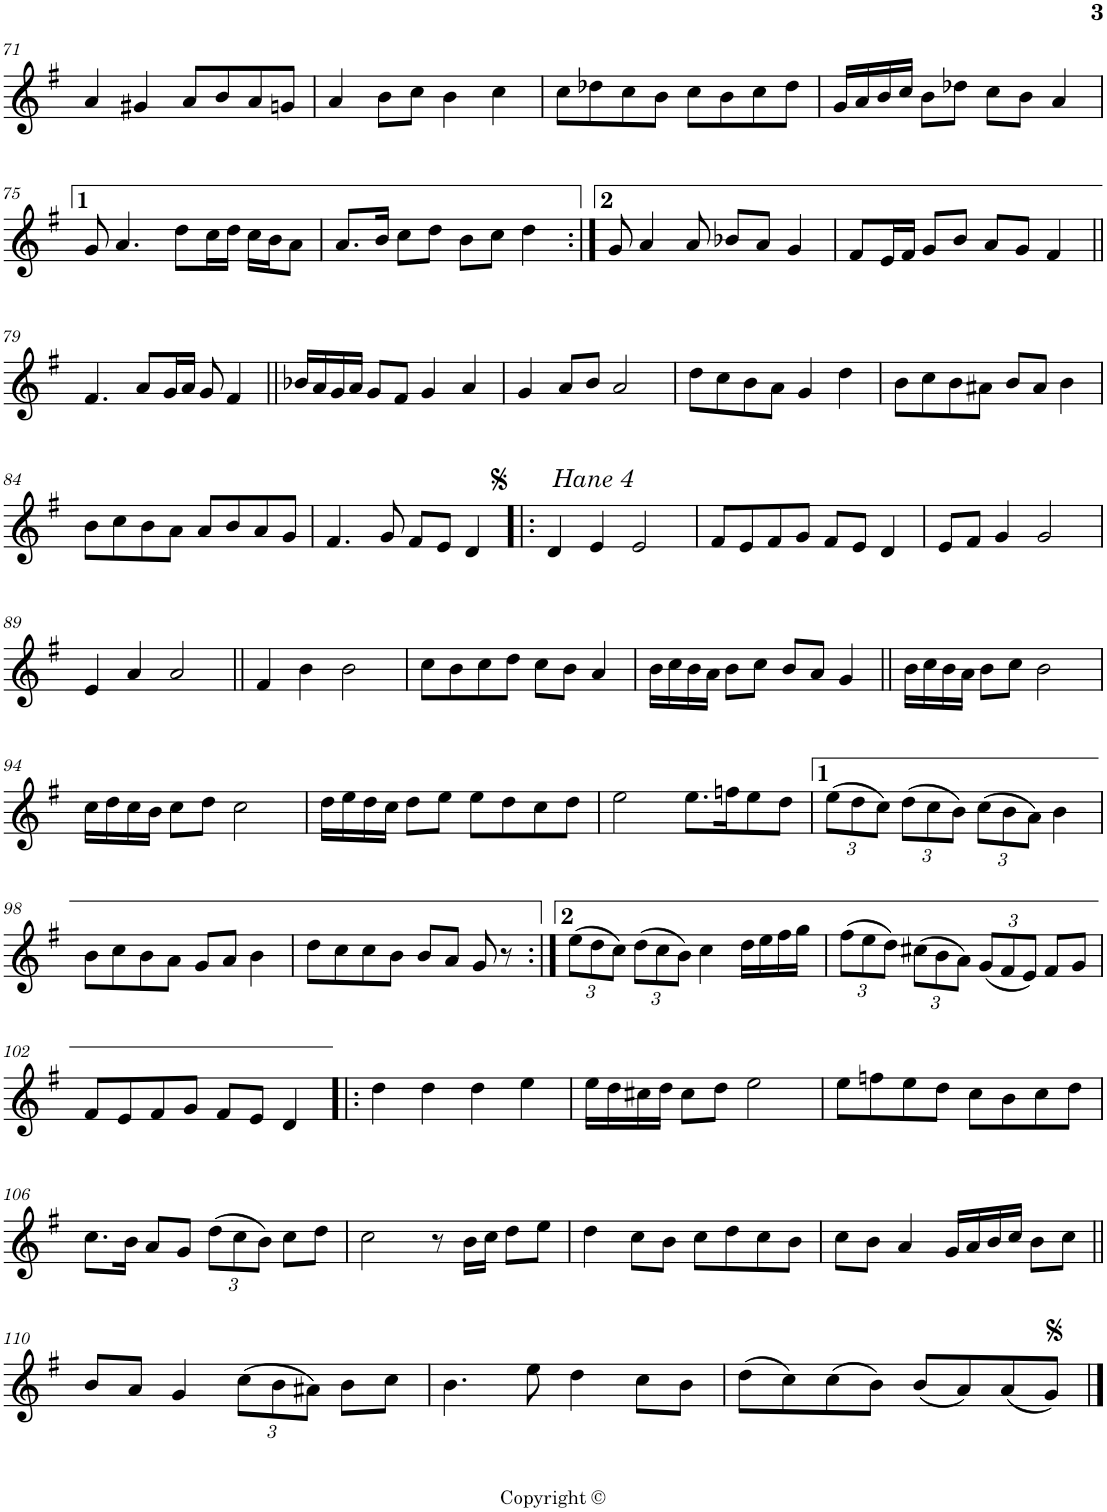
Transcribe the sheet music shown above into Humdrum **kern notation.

**kern
*part1
*staff1
*I"Piano
*I'Pno
!!LO:PB:g=z
*clefG2
*k[f#]
*G:
*M4/4
*met(c)
=71
4a/
4g#X/
8a/L
8b/
8a/
8gn/J
=72
4a/
8b\L
8cc\J
4b\
4cc\
=73
8cc\L
8dd-X\
8cc\
8b\J
8cc\L
8b\
8cc\
8dd-\J
=74
16g/LL
16a/
16b/
16cc/JJ
8b\L
8dd-X\J
8cc\L
8b\J
4a/
!!LO:LB:g=z
=75
8g/
4.a/
8dd\L
16cc\L
16dd\JJ
16cc\LL
16b\J
8a\J
=76
8.a/L
16b/Jk
8cc\L
8dd\J
8b\L
8cc\J
4dd\
=77:|!
8g/
4a/
8a/
8b-X/L
8a/J
4g/
=78
8f#/L
16e/L
16f#/JJ
8g/L
8b/J
8a/L
8g/J
4f#/
!!LO:LB:g=z
=79||
4.f#/
8a/L
16g/L
16a/JJ
8g/
4f#/
=80||
16b-X/LL
16a/
16g/
16a/JJ
8g/L
8f#/J
4g/
4a/
=81
4g/
8a/L
8b/J
2a/
=82
8dd\L
8cc\
8b\
8a\J
4g/
4dd\
=83
8b\L
8cc\
8b\
8a#X\J
8b/L
8a#/J
4b\
!!LO:LB:g=z
=84
8b\L
8cc\
8b\
8a\J
8a/L
8b/
8a/
8g/J
=85
4.f#/
8g/
8f#/L
8e/J
4d/
=86!|:
!LO:TX:a:i:t=Hane 4
4d/
4e/
2e/
=87
8f#/L
8e/
8f#/
8g/J
8f#/L
8e/J
4d/
=88
8e/L
8f#/J
4g/
2g/
!!LO:LB:g=z
=89
4e/
4a/
2a/
=90||
4f#/
4b\
2b\
=91
8cc\L
8b\
8cc\
8dd\J
8cc\L
8b\J
4a/
=92
16b\LL
16cc\
16b\
16a\JJ
8b\L
8cc\J
8b/L
8a/J
4g/
=93||
16b\LL
16cc\
16b\
16a\JJ
8b\L
8cc\J
2b\
!!LO:LB:g=z
=94
16cc\LL
16dd\
16cc\
16b\JJ
8cc\L
8dd\J
2cc\
=95
16dd\LL
16ee\
16dd\
16cc\JJ
8dd\L
8ee\J
8ee\L
8dd\
8cc\
8dd\J
=96
2ee\
8.ee\L
16ffn\K
8ee\
8dd\J
=97
*Xbrackettup
(12ee\L
12dd\
12cc\J)
(12dd\L
12cc\
12b\J)
(12cc\L
12b\
12a\J)
4b\
!!LO:LB:g=z
=98
8b\L
8cc\
8b\
8a\J
8g/L
8a/J
4b\
=99
8dd\L
8cc\
8cc\
8b\J
8b/L
8a/J
8g/
8r
=100:|!
(12ee\L
12dd\
12cc\J)
(12dd\L
12cc\
12b\J)
4cc\
16dd\LL
16ee\
16ff#\
16gg\JJ
=101
(12ff#\L
12ee\
12dd\J)
(12cc#X\L
12b\
12a\J)
(12g/L
12f#/
12e/J)
8f#/L
8g/J
!!LO:LB:g=z
=102
8f#/L
8e/
8f#/
8g/J
8f#/L
8e/J
4d/
=103!|:
4dd\
4dd\
4dd\
4ee\
=104
16ee\LL
16dd\
16cc#X\
16dd\JJ
8cc#\L
8dd\J
2ee\
=105
8ee\L
8ffn\
8ee\
8dd\J
8cc\L
8b\
8cc\
8dd\J
!!LO:LB:g=z
=106
8.cc\L
16b\Jk
8a/L
8g/J
(12dd\L
12cc\
12b\J)
8cc\L
8dd\J
=107
2cc\
8r
16b\LL
16cc\JJ
8dd\L
8ee\J
=108
4dd\
8cc\L
8b\J
8cc\L
8dd\
8cc\
8b\J
=109
8cc\L
8b\J
4a/
16g/LL
16a/
16b/
16cc/JJ
8b\L
8cc\J
!!LO:LB:g=z
=110||
8b/L
8a/J
4g/
(12cc\L
12b\
12a#X\J)
8b\L
8cc\J
=111
4.b\
8ee\
4dd\
8cc\L
8b\J
=112
(8dd\L
8cc\)
(8cc\
8b\J)
(8b/L
8a/)
(8a/
8g/J)
==
*-
